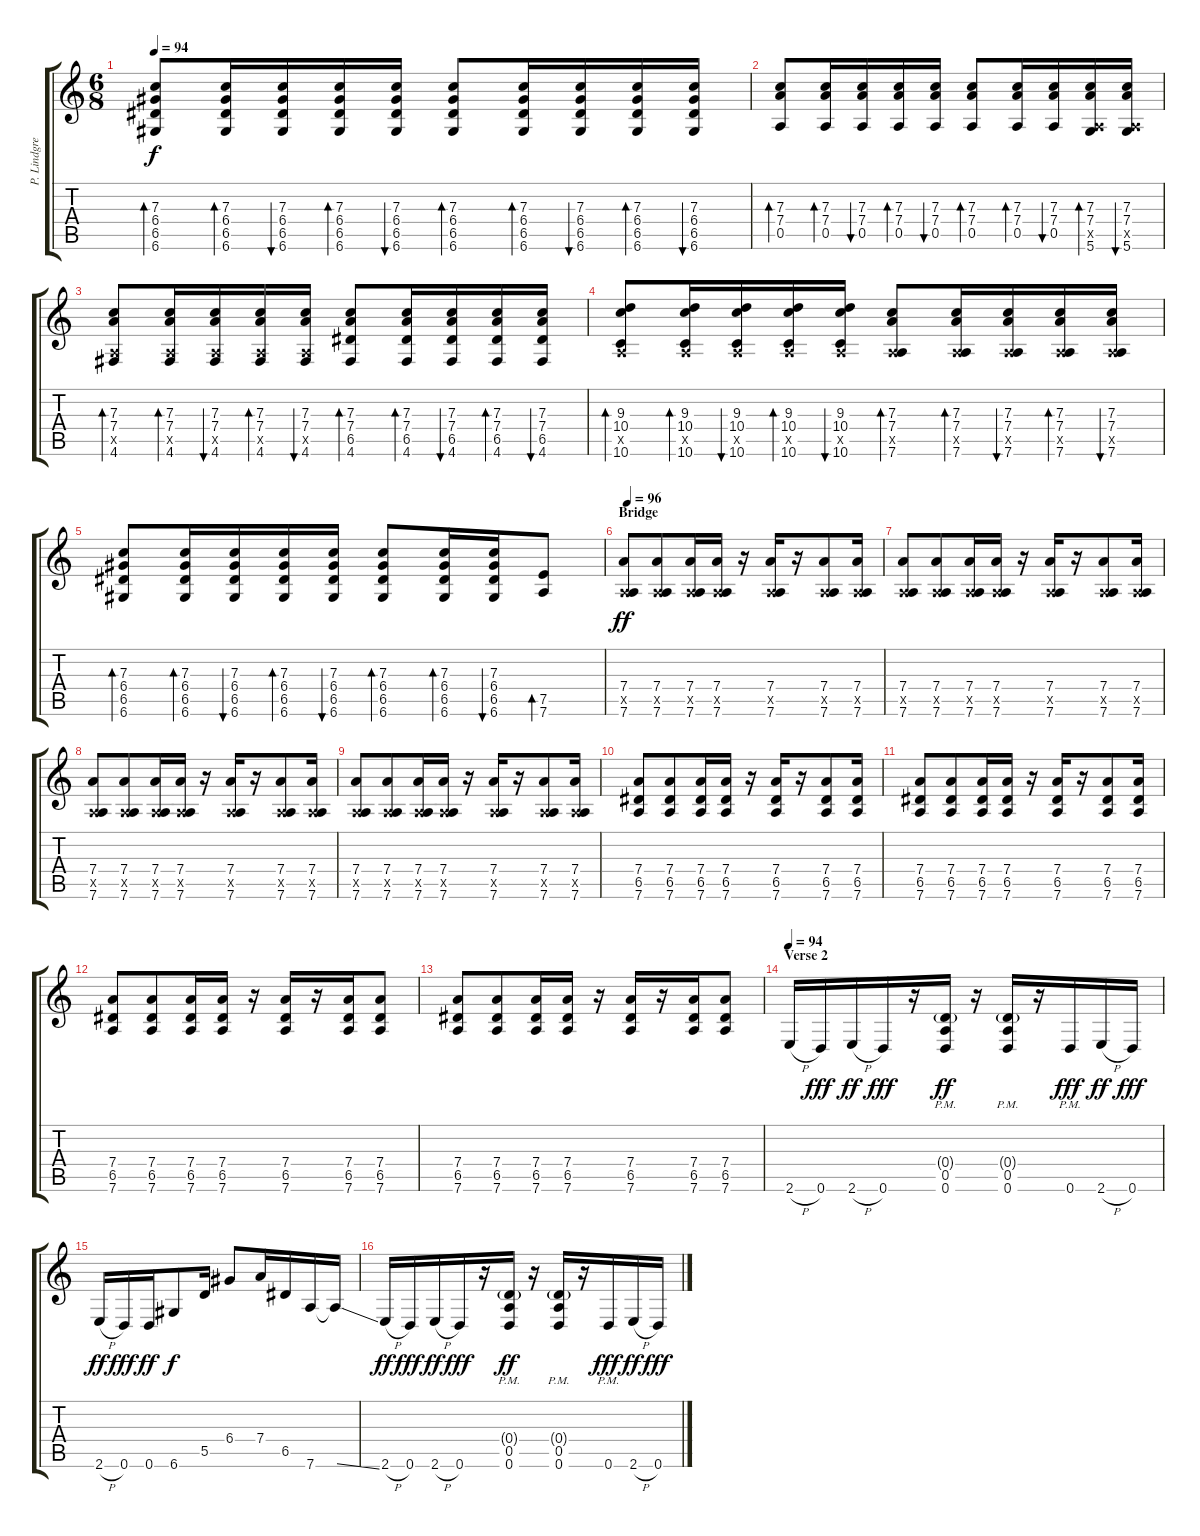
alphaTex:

\track ("P. Lindgren" "P. Lindgre") {instrument distortionguitar}
\staff {score tabs}
\tuning (E4 A3 F3 D3 A2 D2) {hide}
\ts (6 8)
\tempo 94
\clef g2
\ks c
(7.3 6.4 6.5 6.6).8{bd 30 dy f} (7.3 6.4 6.5 6.6).16{bd 30} (7.3 6.4 6.5 6.6).16{bu 60} (7.3 6.4 6.5 6.6).16{bd 30} (7.3 6.4 6.5 6.6).16{bu 60} (7.3 6.4 6.5 6.6).8{bd 30} (7.3 6.4 6.5 6.6).16{bd 30} (7.3 6.4 6.5 6.6).16{bu 60} (7.3 6.4 6.5 6.6).16{bd 30} (7.3 6.4 6.5 6.6).16{bu 60} |
(7.3 7.4 0.5).8{bd 30} (7.3 7.4 0.5).16{bd 30} (7.3 7.4 0.5).16{bu 30} (7.3 7.4 0.5).16{bd 30} (7.3 7.4 0.5).16{bu 30} (7.3 7.4 0.5).8{bd 30} (7.3 7.4 0.5).16{bd 30} (7.3 7.4 0.5).16{bu 30} (7.3 7.4 0.5{x} 5.6).16{bd 30} (7.3 7.4 0.5{x} 5.6).16{bu 30} |
(7.3 7.4 0.5{x} 4.6).8{bd 30} (7.3 7.4 0.5{x} 4.6).16{bd 30} (7.3 7.4 0.5{x} 4.6).16{bu 30} (7.3 7.4 0.5{x} 4.6).16{bd 30} (7.3 7.4 0.5{x} 4.6).16{bu 30} (7.3 7.4 6.5 4.6).8{bd 30} (7.3 7.4 6.5 4.6).16{bd 30} (7.3 7.4 6.5 4.6).16{bu 30} (7.3 7.4 6.5 4.6).16{bd 30} (7.3 7.4 6.5 4.6).16{bu 30} |
(9.3 10.4 0.5{x} 10.6).8{bd 30} (9.3 10.4 0.5{x} 10.6).16{bd 30} (9.3 10.4 0.5{x} 10.6).16{bu 30} (9.3 10.4 0.5{x} 10.6).16{bd 30} (9.3 10.4 0.5{x} 10.6).16{bu 30} (7.3 7.4 0.5{x} 7.6).8{bd 30} (7.3 7.4 0.5{x} 7.6).16{bd 30} (7.3 7.4 0.5{x} 7.6).16{bu 30} (7.3 7.4 0.5{x} 7.6).16{bd 30} (7.3 7.4 0.5{x} 7.6).16{bu 30} |
(7.3 6.4 6.5 6.6).8{bd 30} (7.3 6.4 6.5 6.6).16{bd 30} (7.3 6.4 6.5 6.6).16{bu 60} (7.3 6.4 6.5 6.6).16{bd 30} (7.3 6.4 6.5 6.6).16{bu 60} (7.3 6.4 6.5 6.6).8{bd 30} (7.3 6.4 6.5 6.6).16{bd 30} (7.3 6.4 6.5 6.6).16{bu 60} (7.5 7.6).8{bd 30} |
\section ("" "Bridge")
\tempo 96
(7.4 0.5{x} 7.6).8{dy ff} (7.4 0.5{x} 7.6).8 (7.4 0.5{x} 7.6).16 (7.4 0.5{x} 7.6).16 r.16 (7.4 0.5{x} 7.6).16 r.16 (7.4 0.5{x} 7.6).8 (7.4 0.5{x} 7.6).16 |
(7.4 0.5{x} 7.6).8 (7.4 0.5{x} 7.6).8 (7.4 0.5{x} 7.6).16 (7.4 0.5{x} 7.6).16 r.16 (7.4 0.5{x} 7.6).16 r.16 (7.4 0.5{x} 7.6).8 (7.4 0.5{x} 7.6).16 |
(7.4 0.5{x} 7.6).8 (7.4 0.5{x} 7.6).8 (7.4 0.5{x} 7.6).16 (7.4 0.5{x} 7.6).16 r.16 (7.4 0.5{x} 7.6).16 r.16 (7.4 0.5{x} 7.6).8 (7.4 0.5{x} 7.6).16 |
(7.4 0.5{x} 7.6).8 (7.4 0.5{x} 7.6).8 (7.4 0.5{x} 7.6).16 (7.4 0.5{x} 7.6).16 r.16 (7.4 0.5{x} 7.6).16 r.16 (7.4 0.5{x} 7.6).8 (7.4 0.5{x} 7.6).16 |
(7.4 6.5 7.6).8 (7.4 6.5 7.6).8 (7.4 6.5 7.6).16 (7.4 6.5 7.6).16 r.16 (7.4 6.5 7.6).16 r.16 (7.4 6.5 7.6).8 (7.4 6.5 7.6).16 |
(7.4 6.5 7.6).8 (7.4 6.5 7.6).8 (7.4 6.5 7.6).16 (7.4 6.5 7.6).16 r.16 (7.4 6.5 7.6).16 r.16 (7.4 6.5 7.6).8 (7.4 6.5 7.6).16 |
(7.4 6.5 7.6).8 (7.4 6.5 7.6).8 (7.4 6.5 7.6).16 (7.4 6.5 7.6).16 r.16 (7.4 6.5 7.6).16 r.16 (7.4 6.5 7.6).16 (7.4 6.5 7.6).8 |
(7.4 6.5 7.6).8 (7.4 6.5 7.6).8 (7.4 6.5 7.6).16 (7.4 6.5 7.6).16 r.16 (7.4 6.5 7.6).16 r.16 (7.4 6.5 7.6).16 (7.4 6.5 7.6).8 |
\section ("" "Verse 2")
\tempo 94
2.6{h}.16 0.6.16{dy fff} 2.6{h}.16{dy ff} 0.6.16{dy fff} r.16 (0.4{g} 0.5 0.6{pm}).16{dy ff} r.16 (0.4{g} 0.5 0.6{pm}).16 r.16 0.6{pm}.16{dy fff} 2.6{h}.16{dy ff} 0.6.16{dy fff} |
2.6{h}.16{dy ff} 0.6.16{dy fff} 0.6.16{dy ff} 6.6.8{dy f} 5.5.16 6.4.8 7.4.16 6.5.16 7.6.16 7.6{ss t}.16 |
2.6{h}.16{dy ff} 0.6.16{dy fff} 2.6{h}.16{dy ff} 0.6.16{dy fff} r.16 (0.4{g} 0.5 0.6{pm}).16{dy ff} r.16 (0.4{g} 0.5 0.6{pm}).16 r.16 0.6{pm}.16{dy fff} 2.6{h}.16{dy ff} 0.6.16{dy fff}
